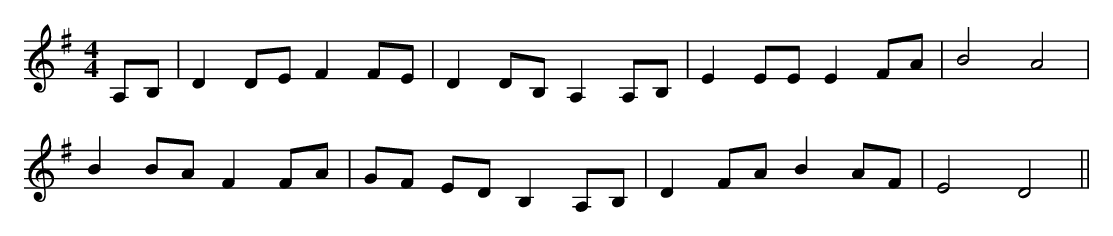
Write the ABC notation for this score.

X:1
M:4/4
K:G
A,B,|D2 DE F2 FE|D2 DB, A,2 A,B,|E2 EE E2 FA|B4 A4|
B2 BA F2 FA|GF ED B,2 A,B,|D2 FA B2 AF|E4 D4||
